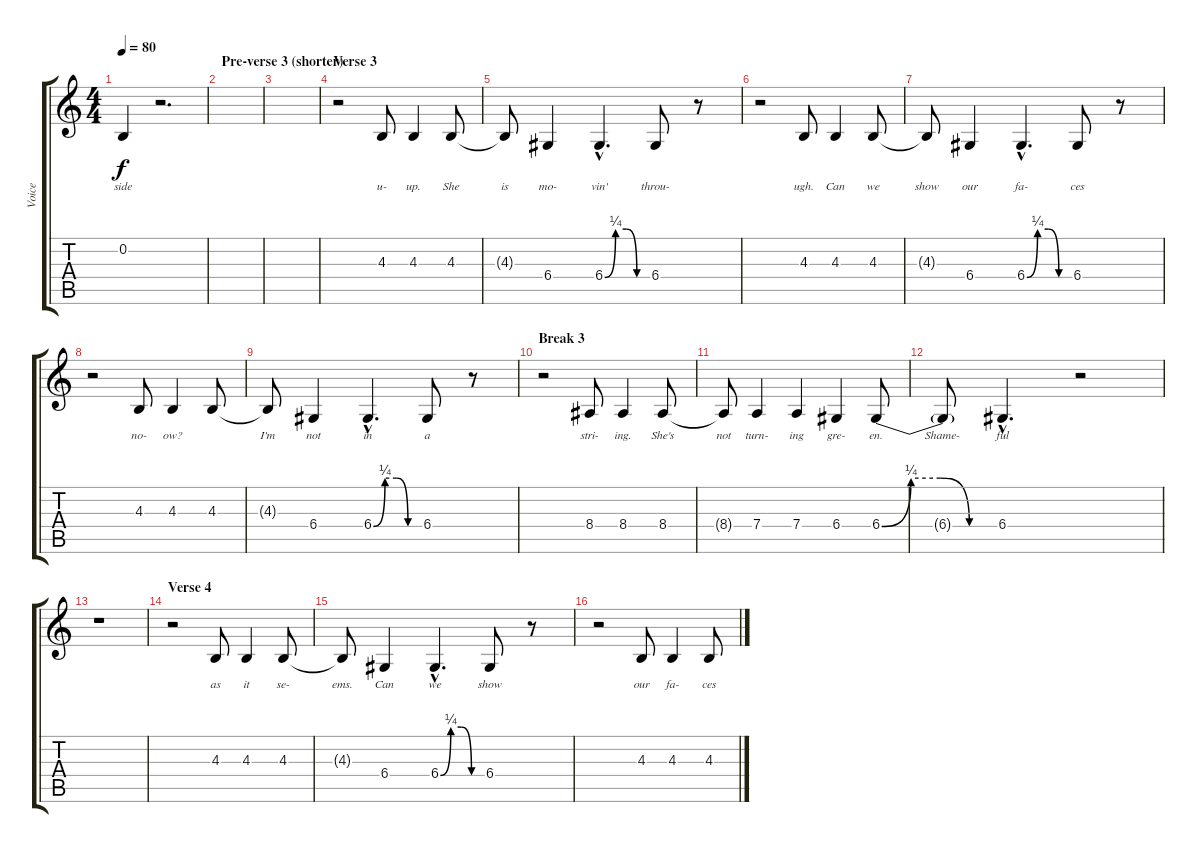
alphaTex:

\track ("Voice" "Voice") {instrument clarinet}
\staff {score tabs}
\tuning (E4 B3 G3 D3 A2 E2) {hide}
\ts (4 4)
\tempo 80
\clef g2
\ks c
0.2{t}.4{lyrics (0 "side") lyrics (1 "") lyrics (2 "") lyrics (3 "") lyrics (4 "") dy f} r.2{d} |
\section ("" "Pre-verse 3 (shorter)")
|
|
\section ("" "Verse 3")
r.2 4.3.8{lyrics (0 "u-") lyrics (1 "") lyrics (2 "") lyrics (3 "") lyrics (4 "")} 4.3.4{lyrics (0 "up.") lyrics (1 "") lyrics (2 "") lyrics (3 "") lyrics (4 "")} 4.3.8{lyrics (0 "She") lyrics (1 "") lyrics (2 "") lyrics (3 "") lyrics (4 "")} |
4.3{t}.8{lyrics (0 "is") lyrics (1 "") lyrics (2 "") lyrics (3 "") lyrics (4 "")} 6.4.4{lyrics (0 "mo-") lyrics (1 "") lyrics (2 "") lyrics (3 "") lyrics (4 "")} 6.4{be (custom 0 0 15 1 30 1 45 0 60 0) hac}.4{d lyrics (0 "vin'") lyrics (1 "") lyrics (2 "") lyrics (3 "") lyrics (4 "")} 6.4.8{lyrics (0 "throu-") lyrics (1 "") lyrics (2 "") lyrics (3 "") lyrics (4 "")} r.8 |
r.2 4.3.8{lyrics (0 "ugh.") lyrics (1 "") lyrics (2 "") lyrics (3 "") lyrics (4 "")} 4.3.4{lyrics (0 "Can") lyrics (1 "") lyrics (2 "") lyrics (3 "") lyrics (4 "")} 4.3.8{lyrics (0 "we") lyrics (1 "") lyrics (2 "") lyrics (3 "") lyrics (4 "")} |
4.3{t}.8{lyrics (0 "show") lyrics (1 "") lyrics (2 "") lyrics (3 "") lyrics (4 "")} 6.4.4{lyrics (0 "our") lyrics (1 "") lyrics (2 "") lyrics (3 "") lyrics (4 "")} 6.4{be (custom 0 0 15 1 30 1 45 0 60 0) hac}.4{d lyrics (0 "fa-") lyrics (1 "") lyrics (2 "") lyrics (3 "") lyrics (4 "")} 6.4.8{lyrics (0 "ces") lyrics (1 "") lyrics (2 "") lyrics (3 "") lyrics (4 "")} r.8 |
r.2 4.3.8{lyrics (0 "no-") lyrics (1 "") lyrics (2 "") lyrics (3 "") lyrics (4 "")} 4.3.4{lyrics (0 "ow?") lyrics (1 "") lyrics (2 "") lyrics (3 "") lyrics (4 "")} 4.3.8{lyrics (0 "") lyrics (1 "") lyrics (2 "") lyrics (3 "") lyrics (4 "")} |
4.3{t}.8{lyrics (0 "I'm") lyrics (1 "") lyrics (2 "") lyrics (3 "") lyrics (4 "")} 6.4.4{lyrics (0 "not") lyrics (1 "") lyrics (2 "") lyrics (3 "") lyrics (4 "")} 6.4{be (custom 0 0 15 1 30 1 45 0 60 0) hac}.4{d lyrics (0 "in") lyrics (1 "") lyrics (2 "") lyrics (3 "") lyrics (4 "")} 6.4.8{lyrics (0 "a") lyrics (1 "") lyrics (2 "") lyrics (3 "") lyrics (4 "")} r.8 |
\section ("" "Break 3")
r.2 8.4.8{lyrics (0 "stri-") lyrics (1 "") lyrics (2 "") lyrics (3 "") lyrics (4 "")} 8.4.4{lyrics (0 "ing.") lyrics (1 "") lyrics (2 "") lyrics (3 "") lyrics (4 "")} 8.4.8{lyrics (0 "She's") lyrics (1 "") lyrics (2 "") lyrics (3 "") lyrics (4 "")} |
8.4{t}.8{lyrics (0 "not") lyrics (1 "") lyrics (2 "") lyrics (3 "") lyrics (4 "")} 7.4.4{lyrics (0 "turn-") lyrics (1 "") lyrics (2 "") lyrics (3 "") lyrics (4 "")} 7.4.4{lyrics (0 "ing") lyrics (1 "") lyrics (2 "") lyrics (3 "") lyrics (4 "")} 6.4.4{lyrics (0 "gre-") lyrics (1 "") lyrics (2 "") lyrics (3 "") lyrics (4 "")} 6.4{be (custom 0 0 15 1 30 1 45 0 60 0)}.8{lyrics (0 "en.") lyrics (1 "") lyrics (2 "") lyrics (3 "") lyrics (4 "")} |
6.4{t}.8{lyrics (0 "Shame-") lyrics (1 "") lyrics (2 "") lyrics (3 "") lyrics (4 "")} 6.4{hac}.4{d lyrics (0 "ful") lyrics (1 "") lyrics (2 "") lyrics (3 "") lyrics (4 "")} r.2 |
r.1 |
\section ("" "Verse 4")
r.2 4.3.8{lyrics (0 "as") lyrics (1 "") lyrics (2 "") lyrics (3 "") lyrics (4 "")} 4.3.4{lyrics (0 "it") lyrics (1 "") lyrics (2 "") lyrics (3 "") lyrics (4 "")} 4.3.8{lyrics (0 "se-") lyrics (1 "") lyrics (2 "") lyrics (3 "") lyrics (4 "")} |
4.3{t}.8{lyrics (0 "ems.") lyrics (1 "") lyrics (2 "") lyrics (3 "") lyrics (4 "")} 6.4.4{lyrics (0 "Can") lyrics (1 "") lyrics (2 "") lyrics (3 "") lyrics (4 "")} 6.4{be (custom 0 0 15 1 30 1 45 0 60 0) hac}.4{d lyrics (0 "we") lyrics (1 "") lyrics (2 "") lyrics (3 "") lyrics (4 "")} 6.4.8{lyrics (0 "show") lyrics (1 "") lyrics (2 "") lyrics (3 "") lyrics (4 "")} r.8 |
r.2 4.3.8{lyrics (0 "our") lyrics (1 "") lyrics (2 "") lyrics (3 "") lyrics (4 "")} 4.3.4{lyrics (0 "fa-") lyrics (1 "") lyrics (2 "") lyrics (3 "") lyrics (4 "")} 4.3.8{lyrics (0 "ces") lyrics (1 "") lyrics (2 "") lyrics (3 "") lyrics (4 "")}
